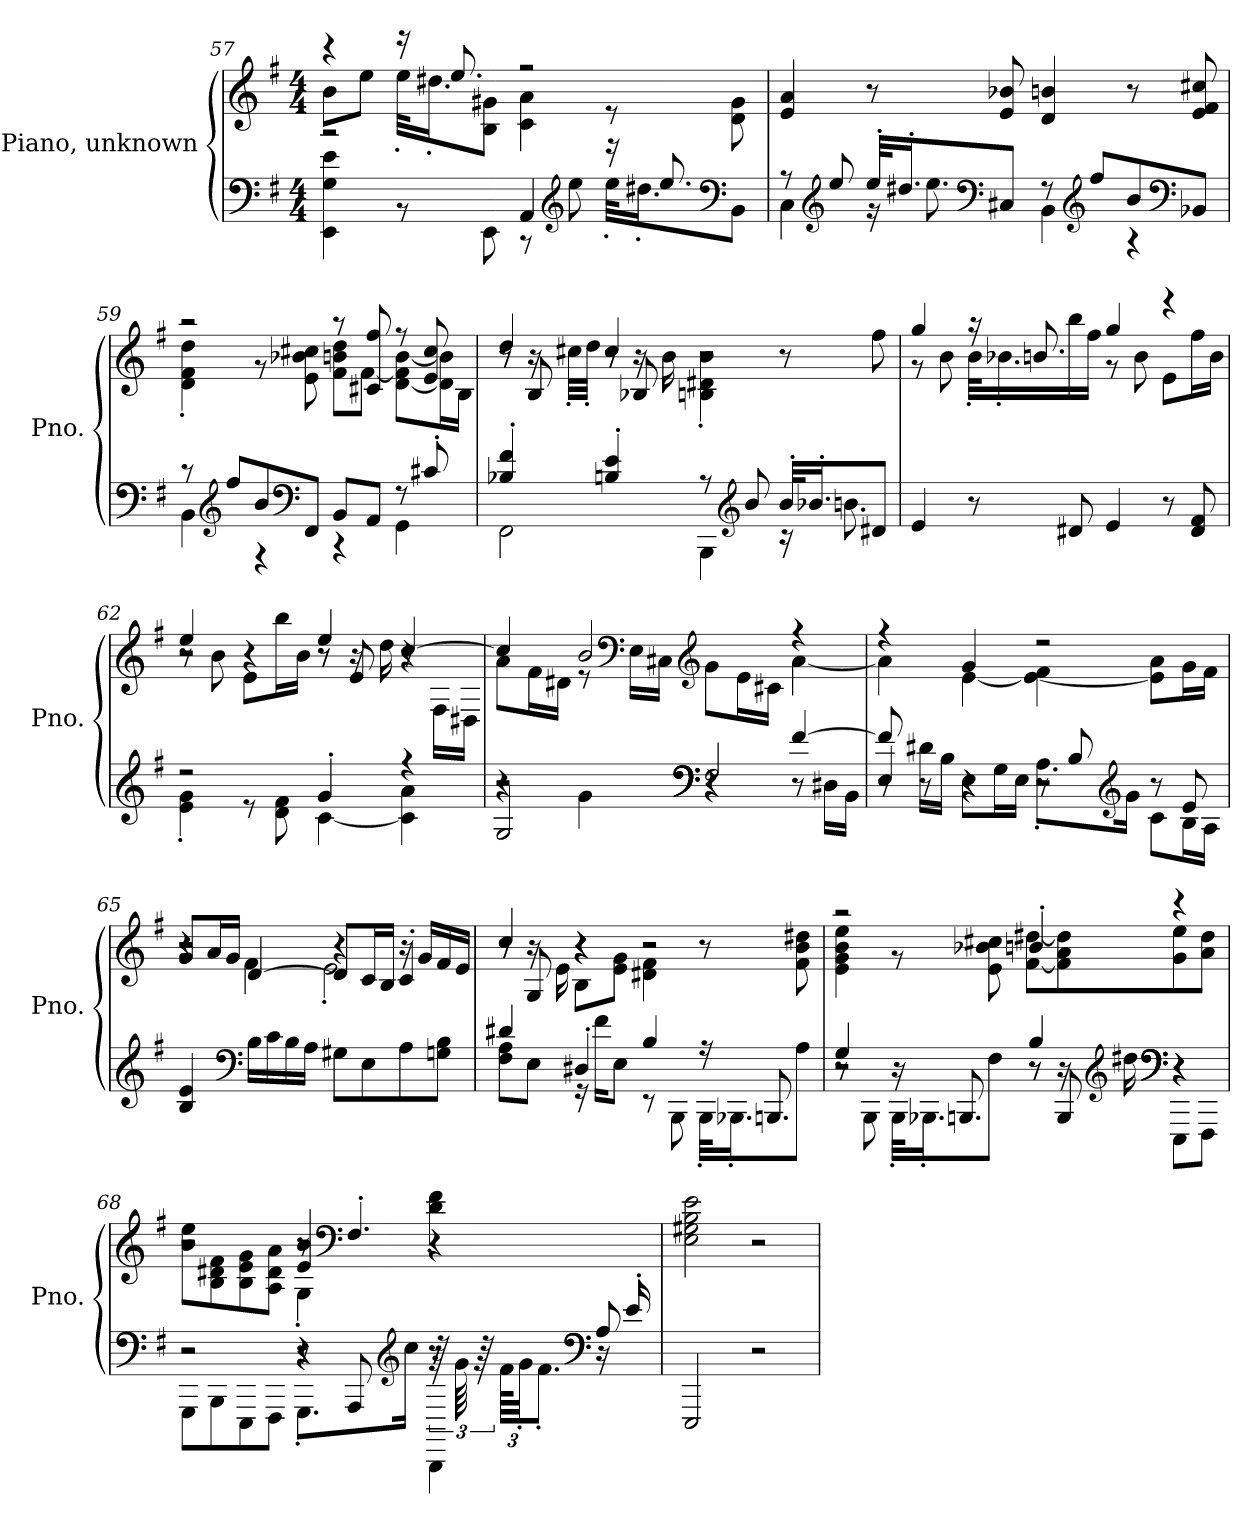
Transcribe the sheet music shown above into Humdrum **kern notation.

**kern	**kern
*part1	*part1
*staff2	*staff1
*I"Piano, unknown	*
*I'Pno.	*
*clefF4	*clefG2
*k[f#]	*k[f#]
*M4/4	*M4/4
=57	=57
*^	*^
2r	4EE\ 4G\ 4e\	4r	8b\L
.	.	.	8ee\J
.	8r	16r	32ee'\KLL
.	.	.	16.dd#X'\J
.	.	8.ee/	.
.	8EE\	.	8B\ 8g#X\J
4AA/	8r	2r	4c\ 4a\
*clefG2	*	*	*
.	8ee\	.	.
16r	32ee'\KLL	.	8r
.	16.dd#X'\J	.	.
8.ee/	.	.	.
*clefF4	*	*	*
.	8BB\J	.	8d\ 8g#\
*	*	*v	*v
!!LO:LB:g=z
=58	=58	=58
8r	4C\	4e/ 4a/
*clefG2	*	*
8ee/	.	.
32ee'/KLL	16r	8r
16.dd#X'/J	.	.
.	8.ee\	.
*clefF4	*	*
8C#X/J	.	8e/ 8b-X/
8r	4BB\	4d/ 4bn/
*clefG2	*	*
8ff#/L	.	.
8b/	4r	8r
*clefF4	*	*
8BB-X/J	.	8e/ 8f#/ 8cc#X/
=59	=59	=59
*	*	*^
8r	4BB\	2r	4d\' 4f#\' 4dd\'
*clefG2	*	*	*
8ff#/L	.	.	.
8b/	4r	.	8r
*clefF4	*	*	*
8FF#/J	.	.	8e\ 8b-X\ 8cc#X\
8BB/L	4r	8r	8f#\ 8bn\ 8dd\L
8AA/J	.	8c#X/ 8ff#/	[8f#\J
8r	4GG\	8r	[8d\ 8f#\] [8b\L
8c#X'/	.	8e/ 8cc#/	16d\] 16b\]L
.	.	.	16B\JJ
!!LO:LB:g=z
=60	=60	=60	=60
*	*	*	*^
4B-X/' 4f#/'	2FF#\	4dd/	8r	8r
.	.	.	16r	8B/
.	.	.	32cc#X'\LLL	.
.	.	.	32dd'\JJJ	.
4Bn/' 4e/'	.	4cc#/	8r	8r
.	.	.	16r	8B-X/
.	.	.	16b\	.
8r	4BBB\	2r	4Bn\' 4d#X\' 4b\'	2r
*clefG2	*	*	*	*
8b/	.	.	.	.
32b'/KLL	16r	.	8r	.
16.b-X'/J	.	.	.	.
.	8.bn\	.	.	.
8d#X/J	.	.	8ff#\	.
*v	*v	*	*	*
*	*	*v	*v
=61	=61	=61
4e/	4gg/	8r
.	.	8b\
8r	16r	32b'\KLL
.	.	16.b-X'\
.	8.bn/	.
8d#X/	.	16bb\
.	.	16ff#\JJ
4e/	4gg/	8r
.	.	8b\
8r	4r	8e\L
8d#/ 8f#/	.	16ff#\L
.	.	16b\JJ
!!LO:LB:g=z
=62	=62	=62
*^	*	*^
2r	4e\' 4g\'	4ee/	8r	2r
.	.	.	8b\	.
.	8r	4r	8e\L	.
.	8d\ 8f#\	.	16bb\L	.
.	.	.	16b\JJ	.
4g'/	[4c\	4ee/	8r	8r
.	.	.	16r	8e/
.	.	.	16dd\	.
4r	4c\] 4a\	[4cc/	8r	4r
.	.	.	16F#\LL	.
.	.	.	16D#X\JJ	.
*	*	*	*v	*v
=63	=63	=63	=63
*	*^	*	*
2r	4r	2G/	4cc/]	8a\L
.	.	.	.	16f#\L
.	.	.	.	16d#X\JJ
.	4g\	.	2b/	8r
*	*	*	*clefF4	*
.	.	.	.	16E\LL
.	.	.	.	16C#X\JJ
*clefF4	*	*	*clefG2	*
4r	4r	2F#/	.	8g\L
.	.	.	.	16e\L
.	.	.	.	16c#X\JJ
[4f#/	8r	.	4r	[4a\
.	16D#X\LL	.	.	.
.	16BB\JJ	.	.	.
!!LO:PB:g=z	!!
=64	=64	=64	=64	=64
8f#/]	8r	4E/	4r	4a\]
8r	16d#X\LL	.	.	.
.	16B\JJ	.	.	.
4r	8E\L	4r	4g/	[4e\
.	16G\L	.	.	.
.	16E\JJ	.	.	.
2r	8.A'\L	8r	2r	4e\_ 4f#\
.	.	8B/	.	.
*clefG2	*	*	*	*
.	16g\Jk	.	.	.
.	8c\L	8r	.	8e\] 8a\L
.	16B\L	8e/	.	16g\L
.	16A\JJ	.	.	16f#\JJ
*v	*v	*v	*	*
=65	=65	=65
*	*	*^
4B/ 4e/	8g/L	4r	2r
.	16a/L	.	.
.	16g/JJ	.	.
*clefF4	*	*	*
16B\LL	[4d/	4f#\	.
16c\	.	.	.
16B\	.	.	.
16A\JJ	.	.	.
8G#X\L	8d/L]	2e'\	4r
8E\	16c/L	.	.
.	16B/JJ	.	.
8A\	16r	.	4c'/
.	16g/LL	.	.
8Gn\ 8B\J	16f#/	.	.
.	16e/JJ	.	.
!!LO:LB:g=z	!!	!!
=66	=66	=66	=66
*^	*	*	*
4d#X/	8F#\ 8A\L	4cc/	8r	8r
.	8E\J	.	16r	8G/
.	.	.	16e\	.
4D#X'/	16r	4r	8B\L	4r
.	16f#\KL	.	.	.
.	8E\J	.	8e\ 8g\J	.
4B/	8r	2r	4d#X\ 4f#\	2r
.	8BBB\	.	.	.
16r	32BBB'\KLL	.	8r	.
.	16.BBB-X'\J	.	.	.
8.BBBn/	.	.	.	.
.	8A\J	.	8f#\ 8b\ 8dd#X\	.
*	*	*	*v	*v
=67	=67	=67	=67
*	*^	*	*
4G/	8r	2r	2r	4e\ 4g\ 4b\ 4ee\
.	8BBB\	.	.	.
16r	32BBB'\KLL	.	.	8r
.	16.BBB-X'\J	.	.	.
8.BBBn/	.	.	.	.
.	8F#\J	.	.	8e\ 8b-X\ 8cc#X\
4B/	8r	8r	4bn'/	[8f#\ [8dd#X\L
.	16r	8BBB/	.	8f#\] 8a\ 8dd#\]
*clefG2	*	*	*	*
.	16dd#X\	.	.	.
*clefF4	*	*	*	*
4r	8EEE\L	4r	4r	8g\ 8ee\
.	8FFF#\J	.	.	8a\ 8dd#\J
!!LO:LB:g=z
=68	=68	=68	=68	=68
*	*	*^	*	*^
2r	8GGG\L	2r	2r	2r	8b\ 8ee\L	2r
.	8BBB\	.	.	.	8B\ 8d#X\ 8f#\	.
.	8EEE\	.	.	.	8B\ 8e\ 8g\	.
.	8FFF#\J	.	.	.	8A\ 8d#\ 8a\J	.
4r	8.GGG'\L	8r	4r	4e/ 4b/	4G'\	8r
*	*	*	*	*clefF4	*	*
.	.	8AAA/	.	.	.	4.F#'/
*clefG2	*	*	*	*	*	*
.	16cc\Jk	.	.	.	.	.
8r	96r	8r	4BBB\	4r	4d#\' 4f#\'	.
.	96g\	.	.	.	.	.
.	96r	.	.	.	.	.
.	96f#\KLLL	.	.	.	.	.
.	48g'\JJ	.	.	.	.	.
.	8.f#'\J	.	.	.	.	.
*clefF4	*	*	*	*	*	*
8A/	.	16r	.	.	.	.
.	.	16e'/	.	.	.	.
*v	*v	*v	*v	*	*	*
*	*v	*v	*v
=69	=69
2EEE/	2E\ 2G#X\ 2B\ 2e\
2r	2r
=	=
*-	*-
